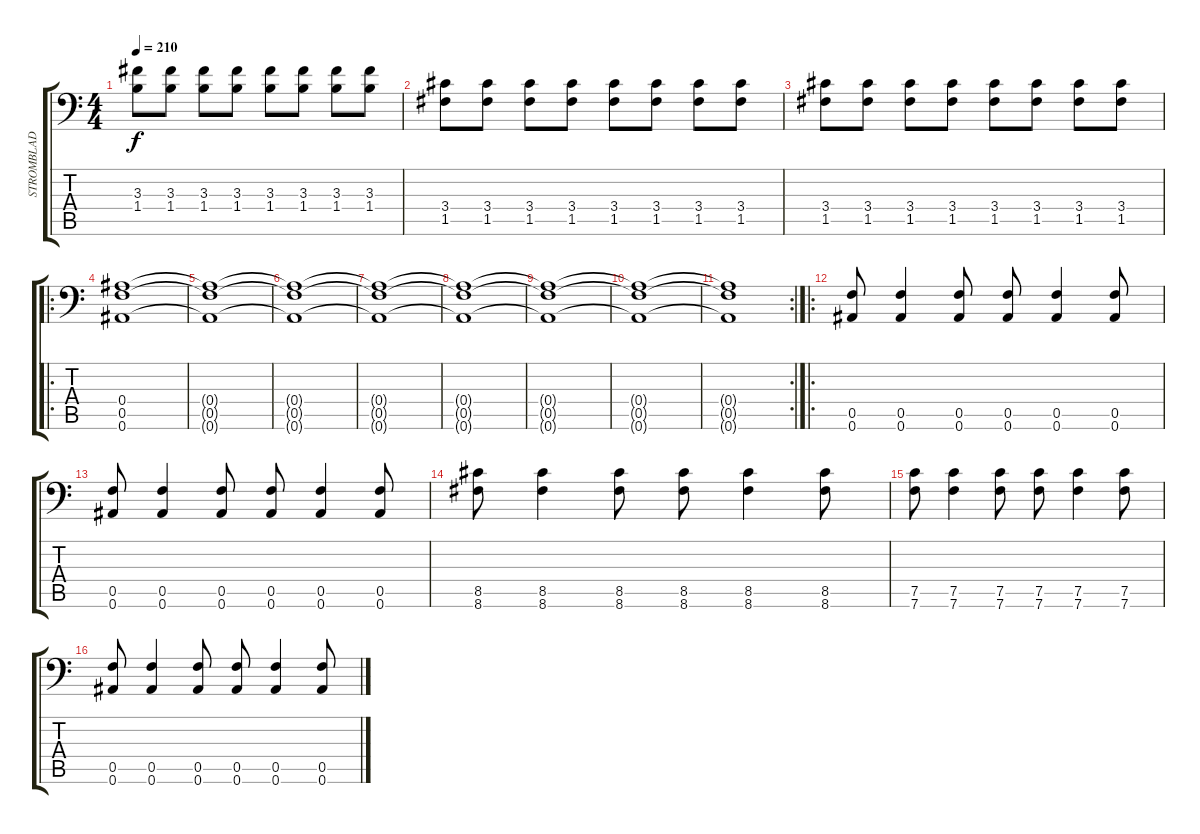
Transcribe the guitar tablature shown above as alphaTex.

\track ("STROMBLAD DISTORTION" "STROMBLAD ") {instrument distortionguitar}
\staff {score tabs}
\tuning (C4 G3 Eb3 Bb2 F2 Bb1) {hide}
\ts (4 4)
\tempo 210
\clef f4
\ks c
(3.3 1.4).8{dy f} (3.3 1.4).8 (3.3 1.4).8 (3.3 1.4).8 (3.3 1.4).8 (3.3 1.4).8 (3.3 1.4).8 (3.3 1.4).8 |
(3.4 1.5).8 (3.4 1.5).8 (3.4 1.5).8 (3.4 1.5).8 (3.4 1.5).8 (3.4 1.5).8 (3.4 1.5).8 (3.4 1.5).8 |
(3.4 1.5).8 (3.4 1.5).8 (3.4 1.5).8 (3.4 1.5).8 (3.4 1.5).8 (3.4 1.5).8 (3.4 1.5).8 (3.4 1.5).8 |
\ro
(0.4 0.5 0.6).1 |
(0.4{t} 0.5{t} 0.6{t}).1 |
(0.4{t} 0.5{t} 0.6{t}).1 |
(0.4{t} 0.5{t} 0.6{t}).1 |
(0.4{t} 0.5{t} 0.6{t}).1 |
(0.4{t} 0.5{t} 0.6{t}).1 |
(0.4{t} 0.5{t} 0.6{t}).1 |
\rc 2
(0.4{t} 0.5{t} 0.6{t}).1 |
\ro
(0.5 0.6).8 (0.5 0.6).4 (0.5 0.6).8 (0.5 0.6).8 (0.5 0.6).4 (0.5 0.6).8 |
(0.5 0.6).8 (0.5 0.6).4 (0.5 0.6).8 (0.5 0.6).8 (0.5 0.6).4 (0.5 0.6).8 |
(8.5 8.6).8 (8.5 8.6).4 (8.5 8.6).8 (8.5 8.6).8 (8.5 8.6).4 (8.5 8.6).8 |
(7.5 7.6).8 (7.5 7.6).4 (7.5 7.6).8 (7.5 7.6).8 (7.5 7.6).4 (7.5 7.6).8 |
(0.5 0.6).8 (0.5 0.6).4 (0.5 0.6).8 (0.5 0.6).8 (0.5 0.6).4 (0.5 0.6).8
